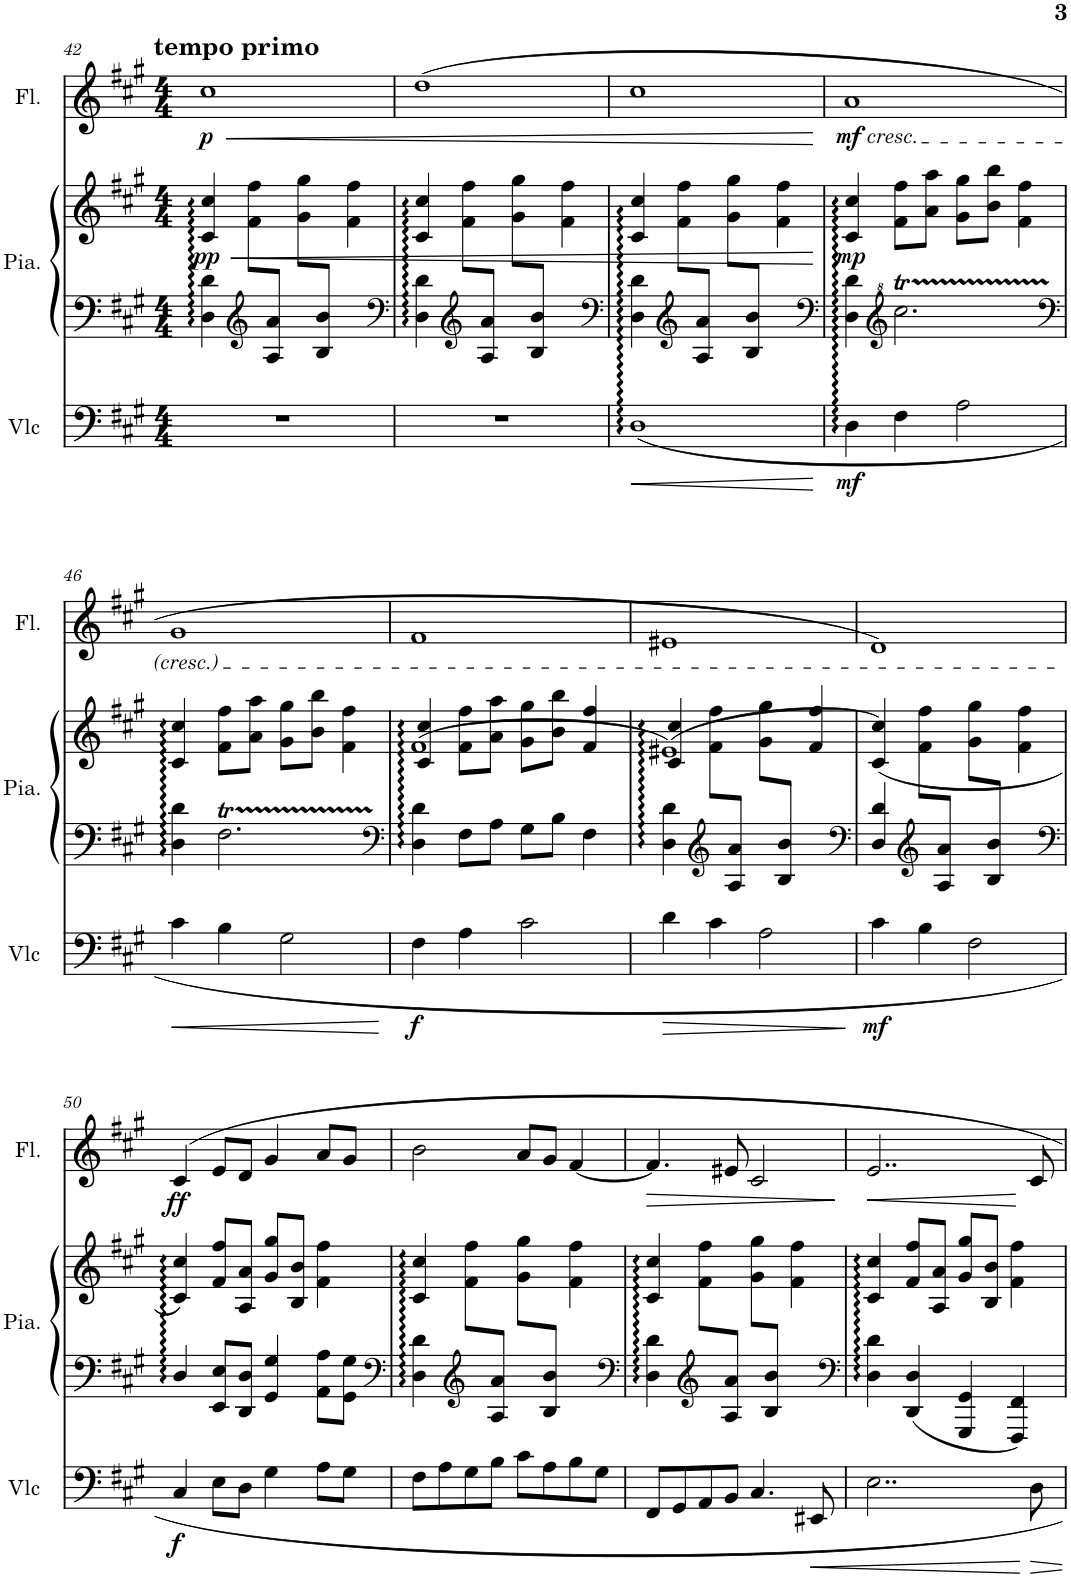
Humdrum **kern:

**kern	**dynam	**kern	**kern	**dynam	**kern	**dynam
*part3	*part3	*part2	*part2	*part2	*part1	*part1
*staff4	*staff4	*staff3	*staff2	*staff2/3	*staff1	*staff1
*I"Violoncelle	*	*I"Piano	*	*	*I"Flûte	*
*I'Vlc	*	*I'Pia.	*	*	*I'Fl.	*
!!LO:PB:g=z
*clefF4	*	*clefF4	*clefG2	*	*clefG2	*
*k[f#c#g#]	*	*k[f#c#g#]	*k[f#c#g#]	*	*k[f#c#g#]	*
*M4/4	*	*M4/4	*M4/4	*	*M4/4	*
=42	=42	=42	=42	=42	=42	=42
*	*	*^	*	*	*	*
!	!	!	!	!	!	!LO:TX:a:B:t=tempo primo	!
!	!	!	!	!	!LO:HP:b	!	!LO:HP:b
!	!	!	!	!	!LO:DY:n=1:b	!	!LO:DY:n=1:b
1r	.	4.ryy	4D\ 4d\	4c#/ 4cc#/	< pp	1cc#	< p
*	*	*clefG2	*	*	*	*	*
.	.	.	2.ryy	8f#\ 8ff#\L	.	.	.
.	.	8A/ 8a/J	.	8ryy	.	.	.
.	.	8ryy	.	8g#\ 8gg#\L	.	.	.
.	.	8B/ 8b/J	.	8ryy	.	.	.
.	.	4ryy	.	4f#\ 4ff#\	.	.	.
=43	=43	=43	=43	=43	=43	=43	=43
*	*	*clefF4	*	*	*	*	*
1r	.	4.ryy	4D\ 4d\	4c#/ 4cc#/	.	(1dd	.
*	*	*clefG2	*	*	*	*	*
.	.	.	2.ryy	8f#\ 8ff#\L	.	.	.
.	.	8A/ 8a/J	.	8ryy	.	.	.
.	.	8ryy	.	8g#\ 8gg#\L	.	.	.
.	.	8B/ 8b/J	.	8ryy	.	.	.
.	.	4ryy	.	4f#\ 4ff#\	.	.	.
=44	=44	=44	=44	=44	=44	=44	=44
*	*	*clefF4	*	*	*	*	*
!	!LO:HP:b	!	!	!	!	!	!
1D	<	4.ryy	4D\ 4d\	4c#/ 4cc#/	.	1cc#	.
*	*	*clefG2	*	*	*	*	*
.	.	.	2.ryy	8f#\ 8ff#\L	.	.	.
.	.	8A/ 8a/J	.	8ryy	.	.	.
.	.	8ryy	.	8g#\ 8gg#\L	.	.	.
.	.	8B/ 8b/J	.	8ryy	.	.	.
.	.	4ryy	.	4f#\ 4ff#\	.	.	.
*	*	*v	*v	*	*	*	*
.	.	.	.	[	.	[
=45	=45	=45	=45	=45	=45	=45
*	*	*clefF4	*	*	*	*
!	!	!	!	!	!LO:TX:b:i:t=cresc.	!
!	!LO:DY:b	!	!	!LO:DY:b	!	!LO:DY:b
4D\	mf	4D\ 4d\	4c#/ 4cc#/	mp	1a	mf
*	*	*clefG^2	*	*	*	*
4F#\	.	2.ccc#t\	8f#\ 8ff#\L	.	.	.
.	.	.	8a\ 8aa\J	.	.	.
2A\	.	.	8g#\ 8gg#\L	.	.	.
.	.	.	8b\ 8bb\J	.	.	.
.	.	.	4f#\ 4ff#\	.	.	.
!!LO:LB:g=z
=46	=46	=46	=46	=46	=46	=46
*	*	*clefF4	*	*	*	*
!	!LO:HP:b	!	!	!	!	!
4c#\	<	4D\ 4d\	4c#/ 4cc#/	.	1g#	.
4B\	.	2.F#T\	8f#\ 8ff#\L	.	.	.
.	.	.	8a\ 8aa\J	.	.	.
2G#\	.	.	8g#\ 8gg#\L	.	.	.
.	.	.	8b\ 8bb\J	.	.	.
.	.	.	4f#\ 4ff#\	.	.	.
.	[	.	.	.	.	.
=47	=47	=47	=47	=47	=47	=47
*	*	*clefF4	*	*	*	*
*	*	*	*^	*	*	*
!	!LO:DY:b	!	!	!	!	!	!
4F#\	f	4D\ 4d\	4c#/ 4cc#/	(>1f#	.	1f#	.
4A\	.	8F#\L	8f#\ 8ff#\L	.	.	.	.
.	.	8A\J	8a\ 8aa\J	.	.	.	.
2c#\	.	8G#\L	8g#\ 8gg#\L	.	.	.	.
.	.	8B\J	8b\ 8bb\J	.	.	.	.
.	.	4F#\	4f#/ 4ff#/	.	.	.	.
=48	=48	=48	=48	=48	=48	=48	=48
!	!LO:HP:b	!	!	!	!	!	!
*	*	*^	*	*	*	*	*
4d\	>	4.ryy	4D\ 4d\	4c#/ 4cc#/	(>1e#X)	.	1e#X	.
*	*	*clefG2	*	*	*	*	*	*
4c#\	.	.	2.ryy	8f#\ 8ff#\L	.	.	.	.
.	.	8A/ 8a/J	.	8ryy	.	.	.	.
2A\	.	8ryy	.	8g#\ 8gg#\L	.	.	.	.
.	.	8B/ 8b/J	.	8ryy	.	.	.	.
.	.	4ryy	.	4f#/ 4ff#/	.	.	.	.
*	*	*v	*v	*	*	*	*	*
*	*	*	*v	*v	*	*	*
.	[	.	.	.	.	.
=49	=49	=49	=49	=49	=49	=49
*	*	*clefF4	*	*	*	*
*	*	*^	*	*	*	*
!	!LO:DY:b	!	!	!	!	!	!
4c#\	mf	4.ryy	4D/ 4d/	(<4c#/ 4cc#/)	.	1d)	.
*	*	*clefG2	*	*	*	*	*
4B\	.	.	2.ryy	8f#\ 8ff#\L	.	.	.
.	.	8A/ 8a/J	.	8ryy	.	.	.
2F#\	.	8ryy	.	8g#\ 8gg#\L	.	.	.
.	.	8B/ 8b/J	.	8ryy	.	.	.
.	.	4ryy	.	4f#\ 4ff#\	.	.	.
*	*	*v	*v	*	*	*	*
!!LO:LB:g=z
=50	=50	=50	=50	=50	=50	=50
*	*	*clefF4	*	*	*	*
!	!LO:DY:b	!	!	!	!	!LO:DY:b
4C#/	f	4D/	4c#/ 4cc#/)	.	4c#/	ff
8E\L	.	8EE/ 8E/L	8f#/ 8ff#/L	.	8e/L	.
8D\J	.	8DD/ 8D/J	8A/ 8a/J	.	8d/J	.
4G#\	.	4GG#/ 4G#/	8g#/ 8gg#/L	.	4g#/	.
.	.	.	8B/ 8b/J	.	.	.
8A\L	.	8AA\ 8A\L	4f#\ 4ff#\	.	8a/L	.
8G#\J	.	8GG#\ 8G#\J	.	.	8g#/J	.
=51	=51	=51	=51	=51	=51	=51
*	*	*clefF4	*	*	*	*
*	*	*^	*	*	*	*
8F#\L	.	4.ryy	4D\ 4d\	4c#/ 4cc#/	.	2b\	.
8A\	.	.	.	.	.	.	.
*	*	*clefG2	*	*	*	*	*
8G#\	.	.	2.ryy	8f#\ 8ff#\L	.	.	.
8B\J	.	8A/ 8a/J	.	8ryy	.	.	.
8c#\L	.	8ryy	.	8g#\ 8gg#\L	.	8a/L	.
8A\	.	8B/ 8b/J	.	8ryy	.	8g#/J	.
8B\	.	4ryy	.	4f#\ 4ff#\	.	[4f#/	.
8G#\J	.	.	.	.	.	.	.
=52	=52	=52	=52	=52	=52	=52	=52
*	*	*clefF4	*	*	*	*	*
!	!	!	!	!	!	!	!LO:HP:b
8FF#/L	.	4.ryy	4D\ 4d\	4c#/ 4cc#/	.	4.f#/]	>
8GG#/	.	.	.	.	.	.	.
*	*	*clefG2	*	*	*	*	*
8AA/	.	.	2.ryy	8f#\ 8ff#\L	.	.	.
8BB/J	.	8A/ 8a/J	.	8ryy	.	8e#X/	.
4.C#/	.	8ryy	.	8g#\ 8gg#\L	.	2c#/	.
.	.	8B/ 8b/J	.	8ryy	.	.	.
.	.	4ryy	.	4f#\ 4ff#\	.	.	.
8EE#X/	.	.	.	.	.	.	.
*	*	*v	*v	*	*	*	*
.	.	.	.	.	.	]
=53	=53	=53	=53	=53	=53	=53
*	*	*clefF4	*	*	*	*
2..E\	.	4D\ 4d\	4c#/ 4cc#/	.	2..e/	.
.	.	4DD/ 4D/	8f#/ 8ff#/L	.	.	.
.	.	.	8A/ 8a/J	.	.	.
.	.	4GGG#/ 4GG#/	8g#/ 8gg#/L	.	.	.
.	.	.	8B/ 8b/J	.	.	.
.	.	4FFF#/ 4FF#/	4f#\ 4ff#\	.	.	.
8D\	]	.	.	.	8c#/	.
=	=	=	=	=	=	=
*-	*-	*-	*-	*-	*-	*-
